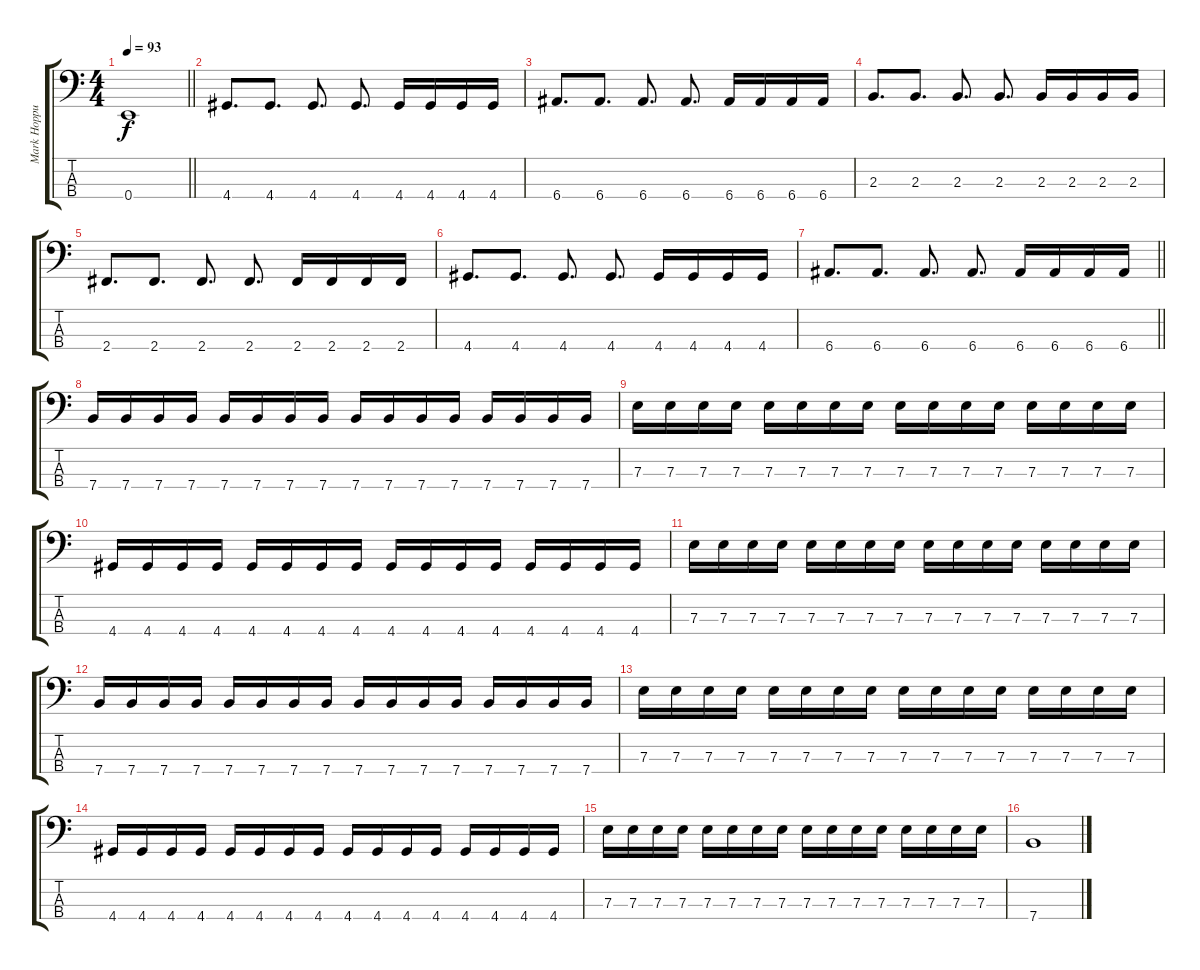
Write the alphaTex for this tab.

\track ("Mark Hoppus" "Mark Hoppu") {instrument electricbasspick}
\staff {score tabs}
\tuning (G2 D2 A1 E1) {hide}
\ts (4 4)
\tempo 93
\clef f4
\barLineRight lightlight
\ks c
0.4.1{dy f} |
4.4.8{d} 4.4.8{d} 4.4.8{d} 4.4.8{d} 4.4.16 4.4.16 4.4.16 4.4.16 |
6.4.8{d} 6.4.8{d} 6.4.8{d} 6.4.8{d} 6.4.16 6.4.16 6.4.16 6.4.16 |
2.3.8{d} 2.3.8{d} 2.3.8{d} 2.3.8{d} 2.3.16 2.3.16 2.3.16 2.3.16 |
2.4.8{d} 2.4.8{d} 2.4.8{d} 2.4.8{d} 2.4.16 2.4.16 2.4.16 2.4.16 |
4.4.8{d} 4.4.8{d} 4.4.8{d} 4.4.8{d} 4.4.16 4.4.16 4.4.16 4.4.16 |
\barLineRight lightlight
6.4.8{d} 6.4.8{d} 6.4.8{d} 6.4.8{d} 6.4.16 6.4.16 6.4.16 6.4.16 |
7.4.16 7.4.16 7.4.16 7.4.16 7.4.16 7.4.16 7.4.16 7.4.16 7.4.16 7.4.16 7.4.16 7.4.16 7.4.16 7.4.16 7.4.16 7.4.16 |
7.3.16 7.3.16 7.3.16 7.3.16 7.3.16 7.3.16 7.3.16 7.3.16 7.3.16 7.3.16 7.3.16 7.3.16 7.3.16 7.3.16 7.3.16 7.3.16 |
4.4.16 4.4.16 4.4.16 4.4.16 4.4.16 4.4.16 4.4.16 4.4.16 4.4.16 4.4.16 4.4.16 4.4.16 4.4.16 4.4.16 4.4.16 4.4.16 |
7.3.16 7.3.16 7.3.16 7.3.16 7.3.16 7.3.16 7.3.16 7.3.16 7.3.16 7.3.16 7.3.16 7.3.16 7.3.16 7.3.16 7.3.16 7.3.16 |
7.4.16 7.4.16 7.4.16 7.4.16 7.4.16 7.4.16 7.4.16 7.4.16 7.4.16 7.4.16 7.4.16 7.4.16 7.4.16 7.4.16 7.4.16 7.4.16 |
7.3.16 7.3.16 7.3.16 7.3.16 7.3.16 7.3.16 7.3.16 7.3.16 7.3.16 7.3.16 7.3.16 7.3.16 7.3.16 7.3.16 7.3.16 7.3.16 |
4.4.16 4.4.16 4.4.16 4.4.16 4.4.16 4.4.16 4.4.16 4.4.16 4.4.16 4.4.16 4.4.16 4.4.16 4.4.16 4.4.16 4.4.16 4.4.16 |
7.3.16 7.3.16 7.3.16 7.3.16 7.3.16 7.3.16 7.3.16 7.3.16 7.3.16 7.3.16 7.3.16 7.3.16 7.3.16 7.3.16 7.3.16 7.3.16 |
7.4.1
